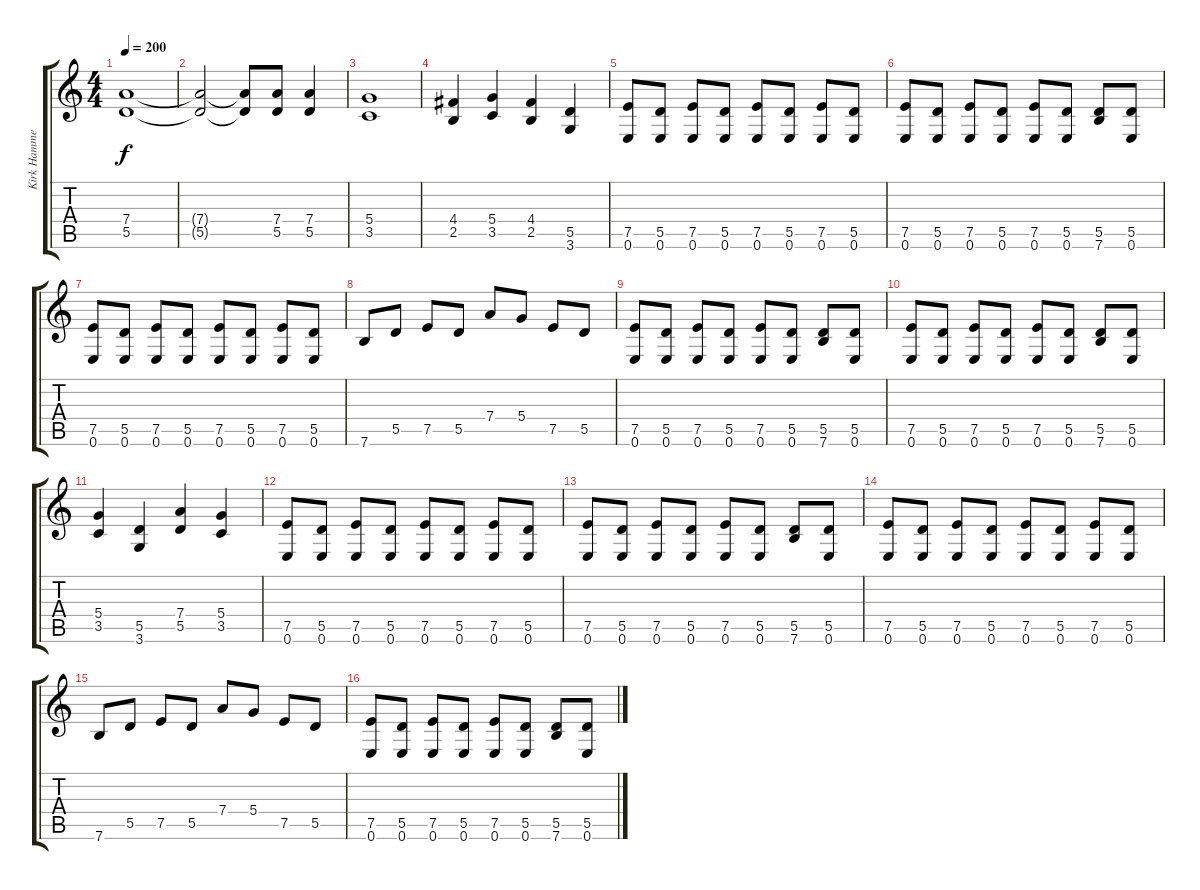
\track ("Kirk Hammet" "Kirk Hamme") {instrument distortionguitar}
\staff {score tabs}
\tuning (E4 B3 G3 D3 A2 E2) {hide}
\ts (4 4)
\tempo 200
\clef g2
\ks c
(7.4 5.5).1{dy f} |
(7.4{t} 5.5{t}).2 (7.4{t} 5.5{t}).8 (7.4 5.5).8 (7.4 5.5).4 |
(5.4 3.5).1 |
(4.4 2.5).4 (5.4 3.5).4 (4.4 2.5).4 (5.5 3.6).4 |
(7.5 0.6).8 (5.5 0.6).8 (7.5 0.6).8 (5.5 0.6).8 (7.5 0.6).8 (5.5 0.6).8 (7.5 0.6).8 (5.5 0.6).8 |
(7.5 0.6).8 (5.5 0.6).8 (7.5 0.6).8 (5.5 0.6).8 (7.5 0.6).8 (5.5 0.6).8 (5.5 7.6).8 (5.5 0.6).8 |
(7.5 0.6).8 (5.5 0.6).8 (7.5 0.6).8 (5.5 0.6).8 (7.5 0.6).8 (5.5 0.6).8 (7.5 0.6).8 (5.5 0.6).8 |
7.6.8 5.5.8 7.5.8 5.5.8 7.4.8 5.4.8 7.5.8 5.5.8 |
(7.5 0.6).8 (5.5 0.6).8 (7.5 0.6).8 (5.5 0.6).8 (7.5 0.6).8 (5.5 0.6).8 (5.5 7.6).8 (5.5 0.6).8 |
(7.5 0.6).8 (5.5 0.6).8 (7.5 0.6).8 (5.5 0.6).8 (7.5 0.6).8 (5.5 0.6).8 (5.5 7.6).8 (5.5 0.6).8 |
(5.4 3.5).4 (5.5 3.6).4 (7.4 5.5).4 (5.4 3.5).4 |
(7.5 0.6).8 (5.5 0.6).8 (7.5 0.6).8 (5.5 0.6).8 (7.5 0.6).8 (5.5 0.6).8 (7.5 0.6).8 (5.5 0.6).8 |
(7.5 0.6).8 (5.5 0.6).8 (7.5 0.6).8 (5.5 0.6).8 (7.5 0.6).8 (5.5 0.6).8 (5.5 7.6).8 (5.5 0.6).8 |
(7.5 0.6).8 (5.5 0.6).8 (7.5 0.6).8 (5.5 0.6).8 (7.5 0.6).8 (5.5 0.6).8 (7.5 0.6).8 (5.5 0.6).8 |
7.6.8 5.5.8 7.5.8 5.5.8 7.4.8 5.4.8 7.5.8 5.5.8 |
(7.5 0.6).8 (5.5 0.6).8 (7.5 0.6).8 (5.5 0.6).8 (7.5 0.6).8 (5.5 0.6).8 (5.5 7.6).8 (5.5 0.6).8
